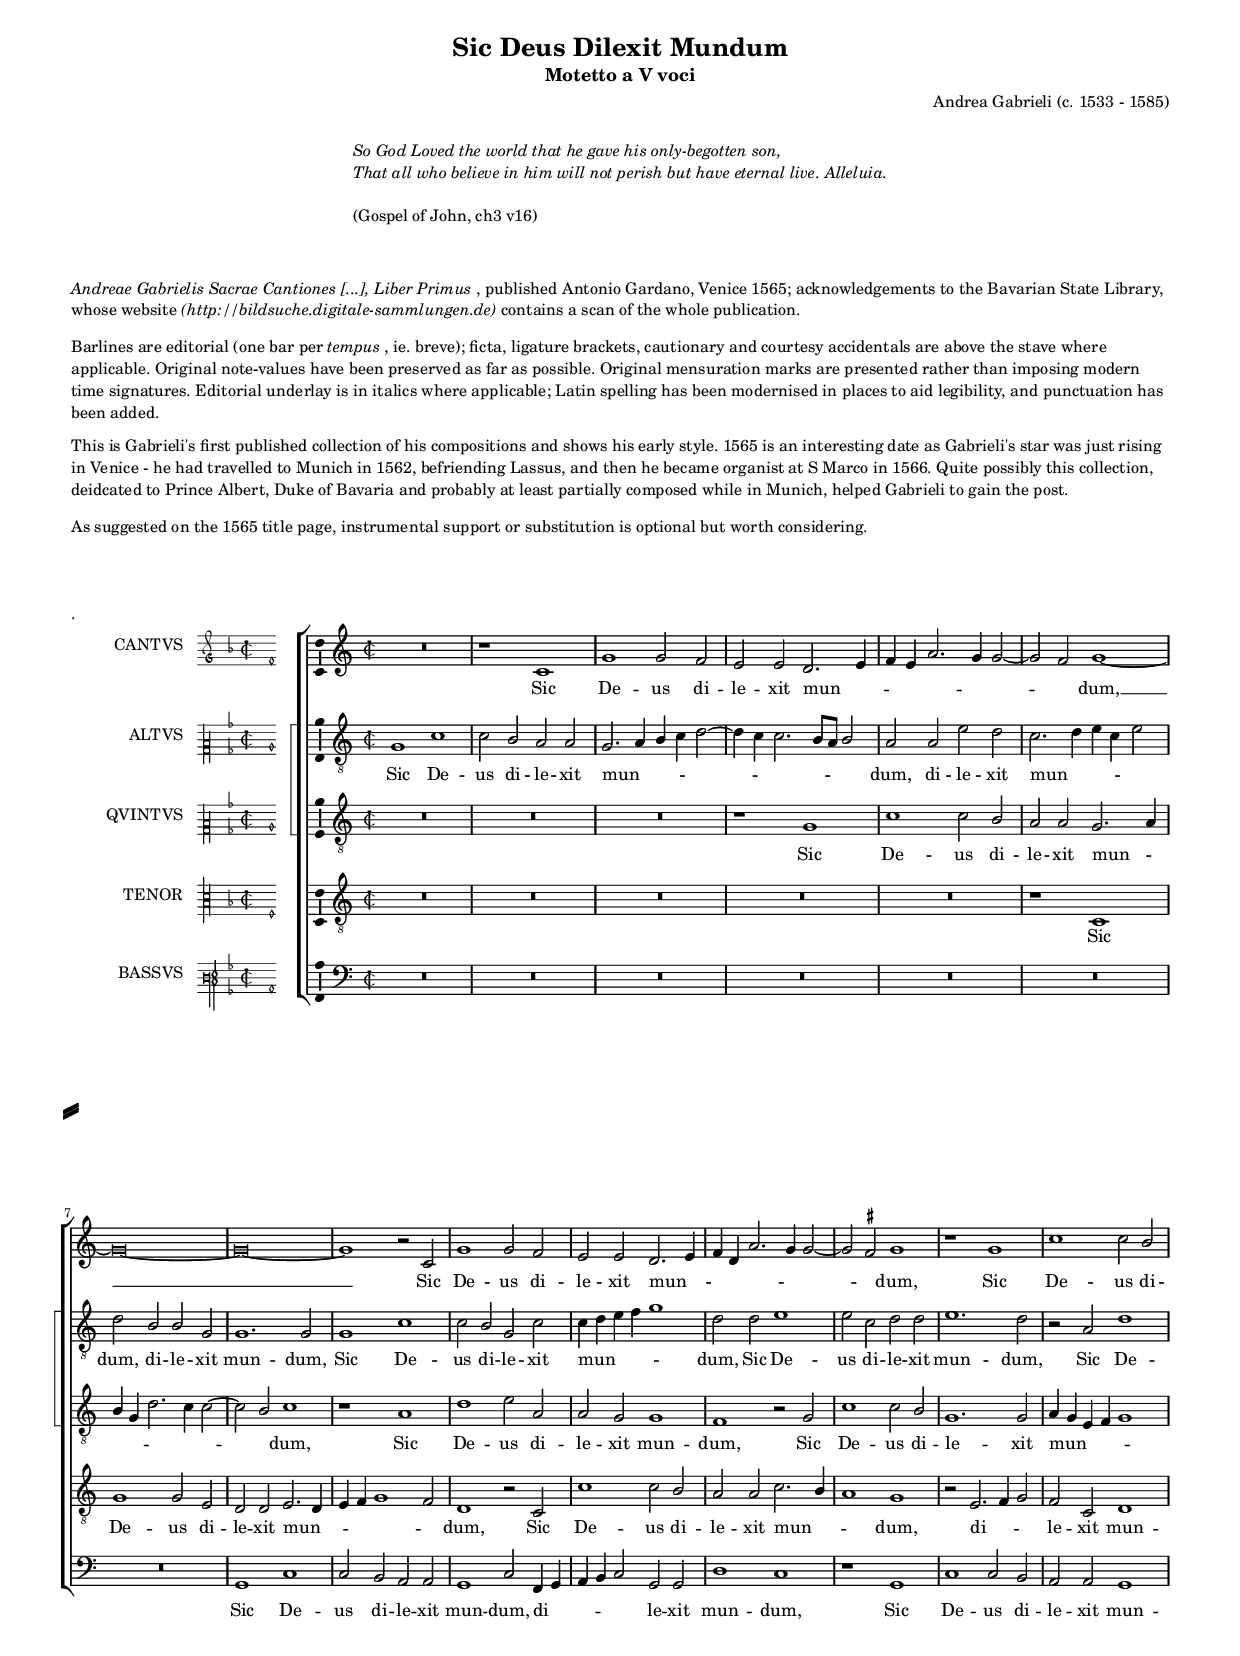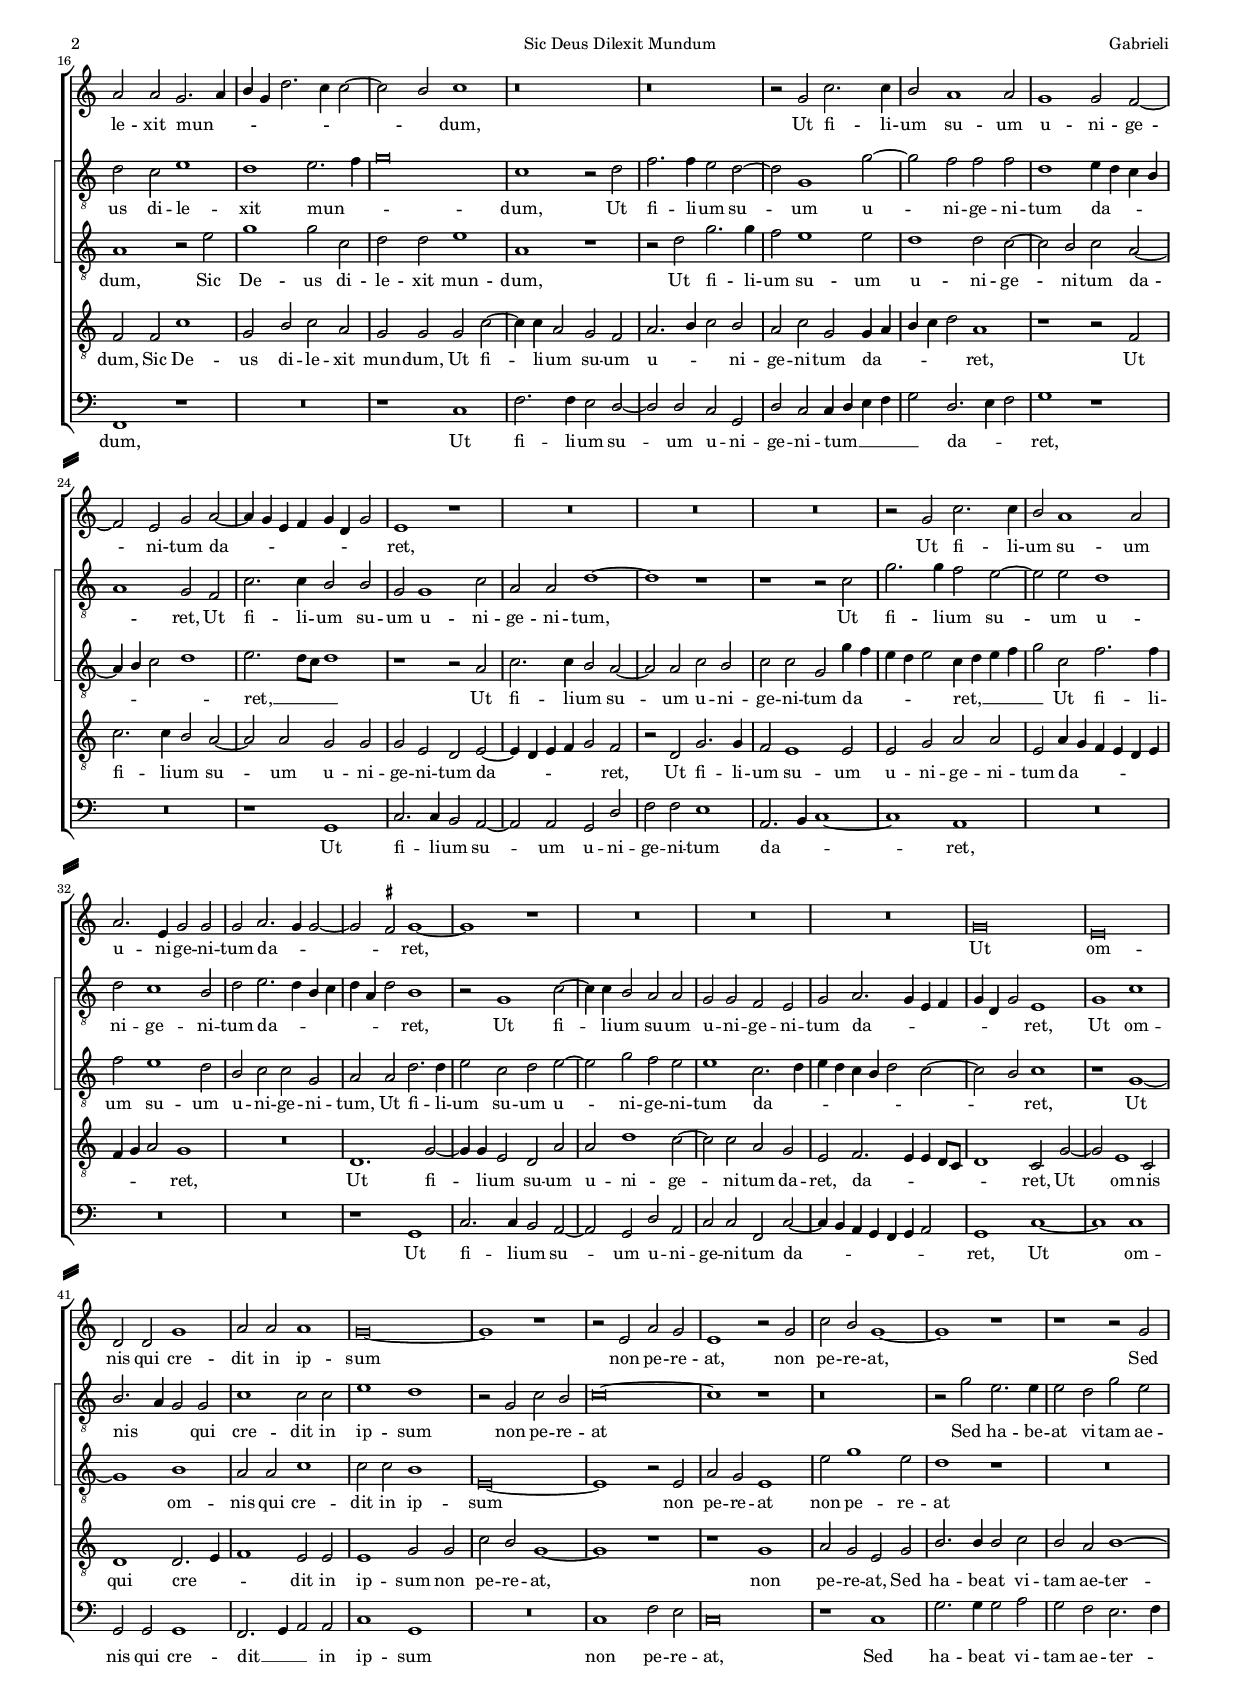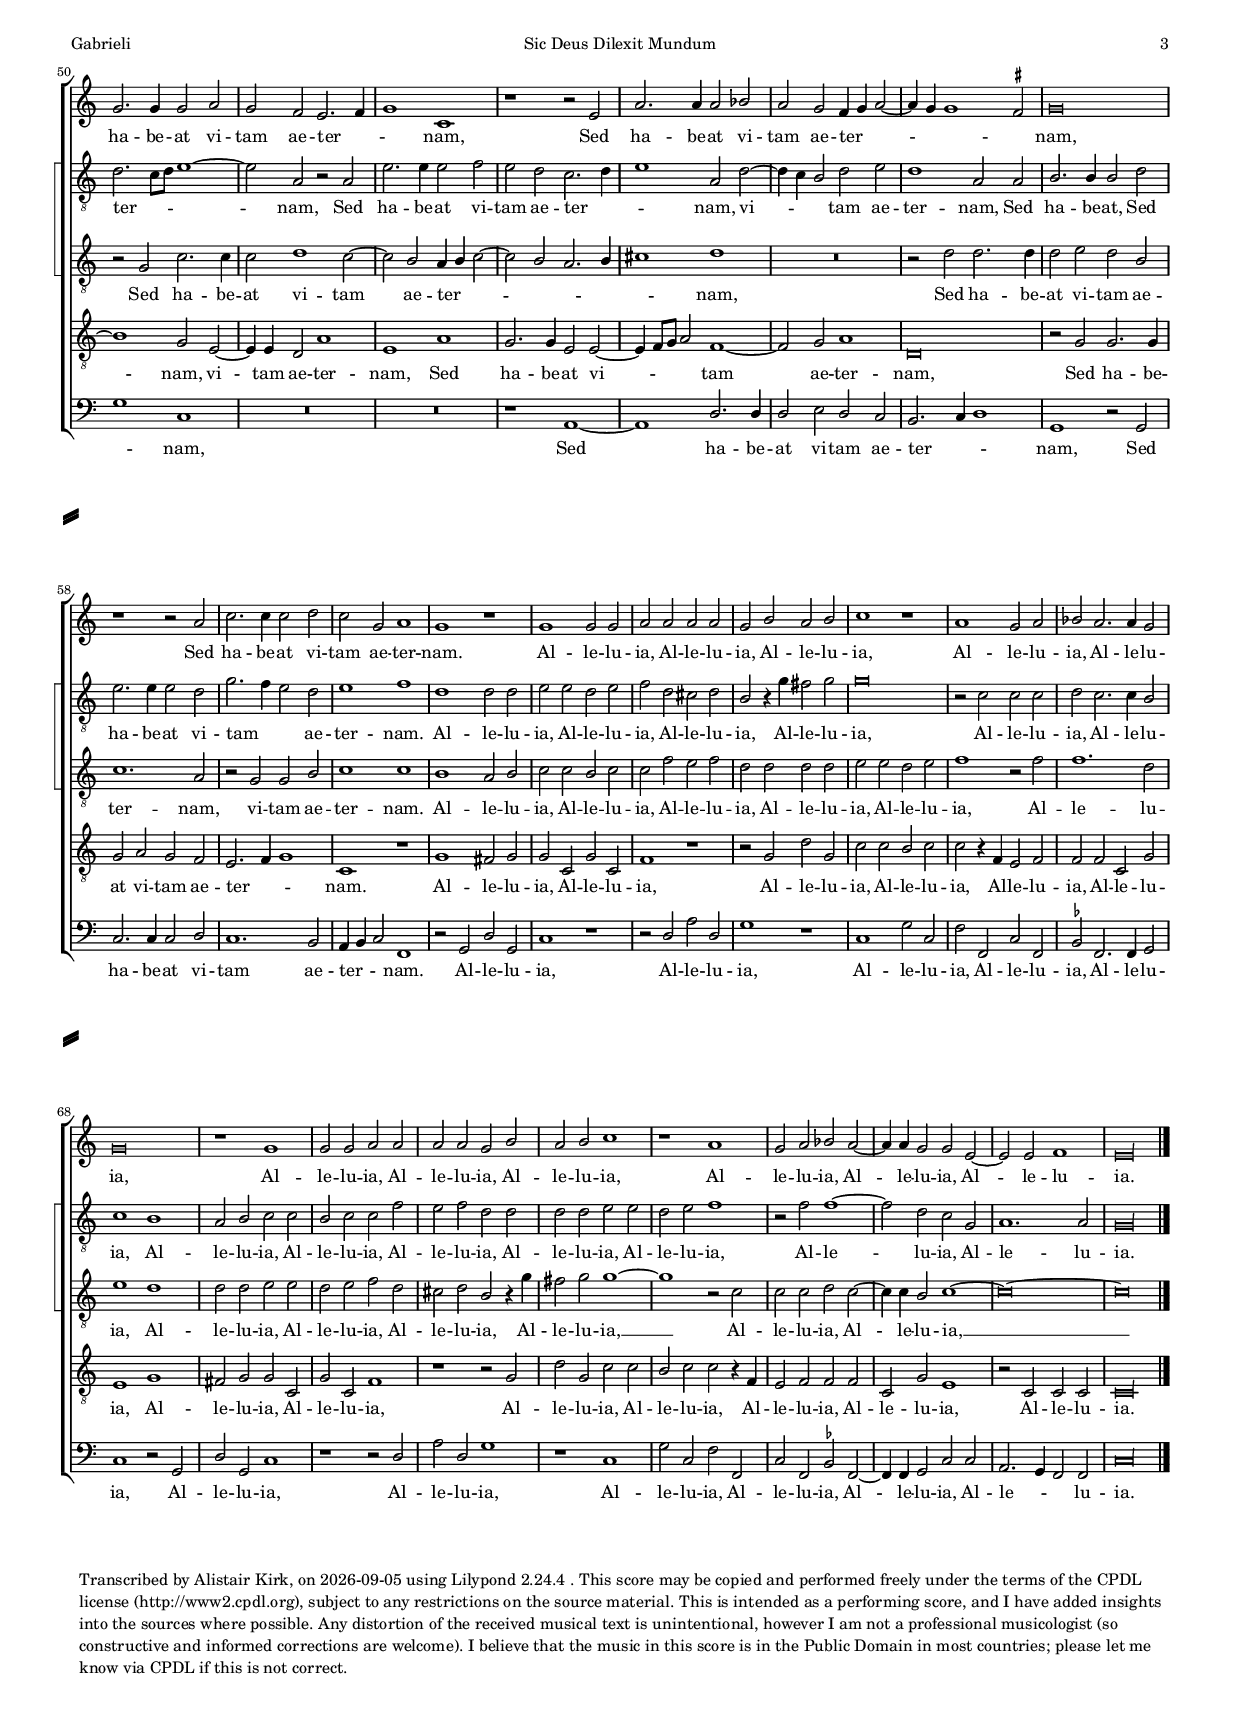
%
%  Alistair Kirk's Lilypond Template for Polyphonic Music - last revised 2018-09-03.
%
%
%  If you can't be bothered to learn how to use lilypond properly (fair enough) then you can still easily make many
%  commonly-needed changes to this score - including transposition, clefs, music size, titles etc etc - using my
%  easy online guide at https://guidallambert.github.io/MusicEditing/EasyLilypondCustomisation.html
%
%  Best edited using Frescobaldi!  Get it from frescobaldi.org - a highly recommended
%  Lilypond editor.  (I also highly recommend VSCode with its Git integration for version controlling.)
%


%%%%%%%%%%%%%%%%%%
% 1 - Description of this score
%%%%%%%%%%%%%%%%%%

%%% 1A - paper layout
%

#(set-default-paper-size "a4")
#(set-global-staff-size 14)
\paper {
        left-margin   = 12\mm
        right-margin   = 12\mm
        top-margin    = 10\mm
        bottom-margin = 10\mm
}

%%% 1B - titles
%

\header {
	title = "Sic Deus Dilexit Mundum"
	subtitle = "Motetto a V voci"
	% poet = ""
	% subsubtitle = "VIII Vocum"
	% arranger = ""
	composer = "Andrea Gabrieli (c. 1533 - 1585)"
	% opus=""
}

hcomposer = "Gabrieli"
htitle = "Sic Deus Dilexit Mundum"

%%% 1C - Transposition of the whole score.
%
% This works relative to c.
%  Ie. To keep the original pitch leave this as 'c' (without quotes).
% To transpose the whole score up a tone set to 'd'.  For down a tone, set to 'bes,' (note the comma) etc
%  Everything is transposed, including key signatures etc (but prefatory staves are not affected).

TranspositionInterval = g,



%%% 1D - clefs and stave labels
%

StaveAClef =  "treble"
StaveALabel =  "CANTVS"

StaveBClef =  "treble_8"
StaveBLabel =  "ALTVS"

StaveCClef =  "treble_8"
StaveCLabel =  "QVINTVS"

StaveDClef =  "treble_8"
StaveDLabel =  "TENOR"

StaveEClef =   "bass"
StaveELabel =   "BASSVS"

StaveFClef =  "treble_8"
StaveFLabel =   "Altus"

StaveGClef =   "treble_8"
StaveGLabel =   "Tenor"

StaveHClef =   "bass"
StaveHLabel =   "Bassus"

%%% 1E - key and time signature
%

gkeysig = {\key f \major}  %  Nb.  don't need to change this even if transposing - see above
global = {
	\time 2/1  %nb this might be overridden elsewhere (actually thinking of getting rid of it here...
	\gkeysig
        \override Score.MetronomeMark #'transparent = ##t
}

%%%1f  - What sound and tempo to use for the output MIDI file
%

% Tempo:
% Set the first number in the line below to set the playback speed.
% The number controls the length of the semibreve (which is the
% tactus of most 16th century polyphony written in tempus imperfectum)
% Suggest something in the range of 35 (very slow) to 65 (very fast).
% 45 is my default.

midiTactus = #(ly:make-moment 48 1)

% Playback sound:
% I think ocarina sounds a bit like a chamber organ on most General MIDI
% soundbanks, and annoys me the least of all the various terrible options,
% but suit yourself!
% "recorder" may also be useful on your computer??

MidiPlaybackSound = "ocarina"


%%%%%%%%%%%%%%%%%%
% 2 - Generic 'technical' settings (shouldn't usually need to change any of these unless personal preference suggests otherwise)
%%%%%%%%%%%%%%%%%%

\layout {
	\context {
		\Voice
			\remove "Note_heads_engraver"
			\consists "Completion_heads_engraver"
			\override NoteHead #'style = #'baroque

                         % These two go together!
                         \override Slur #'transparent = ##t
                         \override AccidentalSuggestion #'avoid-slur = #'inside  % Doesm't seem to help (in that ficta are shown way outside the stave when theres a slur) but does at least suppress all the error messages in the log file!


			\remove "Rest_engraver"
			\consists "Completion_rest_engraver"
                        \override Stem #'neutral-direction = #up

	}
	\context {
		\Staff
			\consists Ambitus_engraver
                        %% \override Stem #'thickness = #0.9
                        \RemoveEmptyStaves
	}
        \context {
                \StaffGroup
                        \consists "Separating_line_group_engraver"
	}
        \context {
                 \Score
                          \override BarNumber #'padding = #1.5
                          %\override BarNumber #'font-size = #1
                          %\override BarLine #'transparent = ##t	%% Uncomment for Mensurstriche (also change from ChoirStaff to Staffgroup and comment out completion_heads_engraver etc
                          %\override BarLine #'hair-thickness = #0.9   %% Example of how to manipulate barlines
        }
        \context {
                \Lyrics
                       %\override LyricText #'font-size = #1.2
                       %\override LyricText #'whiteout = ##t		% Might help with mensurstriche
                       %\override LyricExtender #'whiteout = ##t	% Might help with mensurstriche
                       %\override LyricHyphen #'whiteout = ##t		% Might help with mensurstriche
	}
}
\paper {
	ragged-last-bottom = ##f
  	ragged-bottom = ##f
	system-separator-markup = \slashSeparator
        evenHeaderMarkup=\markup  \fill-line { \fromproperty #'page:page-number-string \htitle \hcomposer }
	oddHeaderMarkup= \markup  \fill-line { \on-the-fly #not-first-page \hcomposer \on-the-fly #not-first-page \htitle \on-the-fly #not-first-page \fromproperty #'page:page-number-string }
         top-system-spacing #'basic-distance = #7    % Top stave is a bit too close to the page headers.
         % systems-per-page = 3  	% Lilypond rarely needs forcing like this...
         %  system-count = 13   	% ditto
         % page-count = 8    		% ditto
}




%%% The main musical content is in the two linked files below:



%%%%%%%%%%%%%%%%%%
% Some useful definitions for early music
%%%%%%%%%%%%%%%%%%

italicas=\override LyricText #'font-shape = #'italic
rectas=\override LyricText #'font-shape = #'upright
ss=\once \set suggestAccidentals = ##t
ficta = \once \set suggestAccidentals = ##t
date = #(strftime "%Y-%m-%d" (localtime (current-time)))
%m0 = \melismaEnd
%m1 = \melisma

%% Defining graphics for unusual mensural time signatures!
#(
  define ((double-time-signature2 glyph a) grob) (
       grob-interpret-markup grob (
          markup  (
            #:line ( #:musicglyph glyph #:number #:vcenter a )
          )
       )
  )
)
#(
  define ((double-time-signature3 glyph a b) grob) (
       grob-interpret-markup grob (
          markup  (
            #:line ( #:musicglyph glyph #:vcenter #:column (a b) )
          )
       )
  )
)
#(
  define ((custom-time-signature glyph) grob) (
       grob-interpret-markup grob (
          markup  (
            #:line ( #:musicglyph glyph)
          )
       )
  )
)


%%%%%%%%%%%%%%%%%%
% 3 - Score content: notes
%%%%%%%%%%%%%%%%%%

%\language "english"

StaveANotes = {

  % clef c1  % tweak / uncomment for debugging - this should override the clef in the score block

  \override Score.TimeSignature.stencil =
    #(custom-time-signature "timesig.mensural22")
  \time 2/1

  %\mark \markup \italic {"Prima Pars"}

  %\override Score.TimeSignature.stencil =
  %   #(double-time-signature2 "timesig.mensural98" "3")
  % \time 3/2

	R\breve r1
		f'1 c''1 c''2 bes'2 a'2 a'2 g'2.( a'4 bes'4 a'4 d''2. c''4 c''1 bes'2) c''\longa.
	r2	f'2 c''1 c''2 bes'2 a'2 a'2 g'2.( a'4 bes'4 g'4 d''2. c''4 c''1 \ficta b'2) c''1
	r1	c''1 f''1 f''2 e''2 d''2 d''2 c''2.( d''4 e''4 c''4 g''2. f''4 f''1 e''2) f''1
	r\longa r2
		c''2 f''2. f''4 e''2 d''1 d''2 c''1 c''2 bes'1 a'2 c''2 d''2.( c''4 a'4 bes'4 c''4 g'4 c''2) a'1
	r1 R\longa R\breve r2
		c''2 f''2. f''4 e''2 d''1 d''2 d''2. a'4 c''2 c''2 c''2 d''2.( c''4 c''1 \ficta b'2) c''\breve
	r1 R\breve R\longa
		c''\breve a'\breve g'2 g'2 c''1 d''2 d''2 d''1 c''\breve.
	r1 r2	a'2 d''2 c''2 a'1
	r2	c''2 f''2 e''2 c''\breve
	r1 r1 r2
		c''2 c''2. c''4 c''2 d''2 c''2 bes'2 a'2.( bes'4 c''1) f'1
	r1 r2	a'2 d''2. d''4 d''2 ees''2 d''2 c''2 bes'4( c''4 d''2. c''4 c''1 \ficta b'2) c''\breve
	r1 r2	d''2 f''2. f''4 f''2 g''2 f''2 c''2 d''1 c''1
	r1	c''1 c''2 c''2 d''2 d''2 d''2 d''2 c''2 e''2 d''2 e''2 f''1
	r1	d''1 c''2 d''2 ees''2 d''2. d''4 c''2 c''\breve
	r1 	c''1 c''2 c''2 d''2 d''2 d''2 d''2 c''2 e''2 d''2 e''2 f''1
	r1	d''1 c''2 d''2 ees''2 d''2. d''4 c''2 c''2 a'1 a'2 bes'1 a'\maxima*1/4

  % \cadenzaOn

  %  b'\maxima*1/4
    \bar "|."
  %\cadenzaOff


}
StaveBNotes = {

  % clef c3  % tweak / uncomment for debugging - this should override the clef in the score block

    		c'1 f'1 f'2 e'2 d'2 d'2 c'2.( d'4 e'4 f'4 g'2. f'4 f'2.( e'8 d'8 e'2) d'2
		d'2 a'2 g'2 f'2.( g'4 a'4 f'4 a'2) g'2
		e'2 e'2 c'2 c'1. c'2
		c'1 f'1 f'2 e'2 c'2 f'2 f'4( g'4 a'4 bes'4 c''1) g'2
		g'2 a'1 a'2 f'2 g'2 g'2 a'1. g'2
	r2	d'2 g'1 g'2 f'2 a'1 g'1 a'2.( bes'4 c''\breve) f'1
	r2	g'2 bes'2. bes'4 a'2 g'1 c'1 c''1 bes'2 bes'2 bes'2 g'1 a'4( g'4 f'4 e'4 d'1) c'2
		bes2 f'2. f'4 e'2 e'2 c'2 c'1 f'2 d'2 d'2 g'\breve
	r\breve r2
		f'2 c''2. c''4 bes'2 a'1 a'2 g'1 g'2 f'1 e'2 g'2 a'2.( g'4 e'4 f'4 g'4 d'4 g'2) e'1
	r2	c'1 f'2. f'4 e'2 d'2 d'2 c'2 c'2 bes2 a2 c'2 d'2.( c'4 a4 bes4 c'4 g4 c'2) a1
		c'1 f'1 e'2.( d'4 c'2) c'2 f'1 f'2 f'2 a'1 g'1
	r2	c'2 f'2 e'2 f'\breve.
	r1 r\breve r2
		c''2 a'2. a'4 a'2 g'2 c''2 a'2 g'2.( f'8 g'8 a'1.) d'2
	r2	d'2 a'2. a'4 a'2 bes'2 a'2 g'2 f'2.( g'4 a'1) d'2
		g'2.( f'4 e'2) g'2 a'2 g'1 d'2
		d'2 e'2. e'4 e'2
		g'2 a'2. a'4 a'2 g'2 c''2.( bes'4 a'2) g'2 a'1 bes'1
		g'1 g'2 g'2 a'2 a'2 g'2 a'2 bes'2 g'2 fis'2 g'2 e'2
	r4	c''4 b'2 c''2 c''\breve
	r2	f'2 f'2 f'2 g'2 f'2. f'4 e'2 f'1
		e'1 d'2 e'2 f'2 f'2 e'2 f'2 f'2
		bes'2 a'2 bes'2 g'2 g'2 g'2 g'2 a'2
		a'2 g'2 a'2 bes'1
	r2	bes'2 bes'1. g'2 f'2
		c'2 d'1. d'2 c'\maxima*1/4

}
StaveDNotes = {

  % clef c4  % tweak / uncomment for debugging - this should override the clef in the score block
  	R\longa R\longa R\breve r1
		f1 c'1 c'2  a2 g2 g2 a2.( g4 a4 bes4 c'1 bes2) g1
	r2	f2 f'1 f'2 e'2 d'2 d'2 f'2.( e'4 d'1) c'1
	r2	a2.( bes4 c'2) bes2 f2 g1 bes2
		bes2 f'1 c'2 e'2 f'2 d'2 c'2 c'2
		c'2 f'2. f'4 d'2 c'2 bes2 d'2.( e'4 f'2) e'2 d'2 f'2 c'2 c'4( d'4 e'4 f'4 g'2) d'1
	r1 r2	bes2 f'2. f'4 e'2 d'1 d'2 c'2 c'2 c'2 a2 g2 a2.( g4 a4 bes4 c'2) bes2
	r2	g2 c'2. c'4 bes2 a1 a2 a2 c'2 d'2 d'2 a2 d'4( c'4 bes4 a4 g4 a4 bes4 c'4 d'2) c'1
	R\breve
		g1. c'2. c'4 a2 g2 d'2 d'2 g'1 f'1 f'2 d'2 c'2 a2
		bes2.( a4 a4 g8 f8 g1) f2
		c'1 a1 f2 g1 g2.( a4 bes1) a2 a2 a1 c'2 c'2 f'2 e'2 c'\breve
	r\breve
		c'1 d'2 c'2 a2
		c'2 e'2. e'4 e'2 f'2 e'2 d'2 e'\breve c'2
		a2. a4 g2 d'1 a1
		d'1 c'2. c'4 a2 a2.( bes8 c'8 d'2) bes1. c'2 d'1 g\breve
	r2	c'2 c'2. c'4 c'2 d'2 c'2 bes2 a2.( bes4 c'1) f1
	r1	c'1 b2 c'2 c'2 f2 c'2 f2 bes1
	r1 r2	c'2 g'2 c'2 f'2 f'2 e'2 f'2 f'2
	r4	bes4 a2 bes2 bes2 bes2 f2 c'2 a1
		c'1 b2 c'2 c'2 f2 c'2 f2 bes1
	r1 r2	c'2 g'2 c'2 f'2 f'2 e'2 f'2 f'2
        r4	bes4 a2 bes2 bes2 bes2 f2 c'2 a1
	r2	f2 f2 f2 f\maxima*1/4

}
StaveCNotes = {

  % clef c4  % tweak / uncomment for debugging - this should override the clef in the score block

  	R\longa R\breve r1
		c'1 f'1 f'2 e'2 d'2 d'2 c'2.( d'4 e'4 c'4 g'2. f'4 f'1 e'2) f'1
	r1	d'1 g'1 a'2 d'2 d'2 c'2 c'1 bes1
	r2	c'2 f'1 f'2 e'2 c'1. c'2 d'4( c'4 a4 bes4 c'1) d'1
	r2	a'2 c''1 c''2 f'2 g'2 g'2 a'1 d'1
	r1 r2	g'2 c''2. c''4 bes'2 a'1 a'2 g'1 g'2 f'1 e'2 f'2 d'2.( e'4 f'2 g'1) a'2.( g'8 f'8 g'1)
	r1 r2	d'2 f'2. f'4 e'2 d'1 d'2 f'2 e'2 f'2 f'2 c'2 c''4( bes'4 a'4 g'4 a'2) f'4( g'4 a'4 bes'4 c''2)
		f'2 bes'2. bes'4 bes'2 a'1 g'2 e'2 f'2 f'2 c'2 d'2
		d'2 g'2. g'4 a'2 f'2 g'2 a'1 c''2 bes'2 a'2 a'1 f'2.( g'4 a'4 g'4 f'4 e'4 g'2 f'1 e'2) f'1
	r1	c'\breve e'1 d'2 d'2 f'1 f'2 f'2 e'1 a\breve.
	r2	a2 d'2 c'2 a1 a'2 c''1 a'2 g'1
	r1 R\breve r2
		c'2   f'2. f'4 f'2 g'1 f'1 e'2 d'4( e'4 f'1 e'2 d'2. e'4 fis'1) g'1
	R\breve r2
		g'2 g'2. g'4 g'2 a'2 g'2 e'2 f'1. d'2
	r2	c'2 c'2 e'2 f'1 f'1
		e'1 d'2 e'2 f'2 f'2 e'2 f'2 f'2 bes'2 a'2 bes'2 g'2
		g'2 g'2 g'2 a'2 a'2 g'2 a'2 bes'1
	r2	bes'2 bes'1. g'2 a'1 g'1 g'2 g'2 a'2
		a'2 g'2 a'2 bes'2 g'2 fis'2 g'2 e'2
	r4	c''4 b'2 c''2 c''\breve
	r2	f'2 f'2 f'2 g'2 f'2. f'4 e'2 f'1~ f'\maxima*1/2
}
StaveENotes = {
	R\longa R\longa R\longa R\breve
		c1 f1 f2 e2 d2 d2 c1 f2 bes,4( c4 d4 e4 f2) c2 c2 g1 f1
	r1	c1 f1 f2 e2 d2 d2 c1 bes,1
	r1 R\breve r1
		f1 bes2. bes4 a2 g1 g2 f2 c2 g2 f2 f4( g4 a4 bes4 c'2) g2.( a4 bes2) c'1
	r1 R\breve r1
		c1 f2. f4 e2 d1 d2 c2 g2 bes2 bes2 a1 d2.( e4 f\breve)d1
	R\longa R\breve r1
		c1 f2. f4 e2 d1 c2 g2 d2 f2 f2 bes,2 f2.( e4 d4 c4 bes,4 c4 d2) c1
		f\breve f1 c2 c2 c1 bes,2.( c4 d2) d2 f1 c1
	R\breve
		f1 bes2 a2 f\breve
	r1	f1 c'2. c'4 c'2 d'2 c'2 bes2 a2.( bes4 c'1) f1
	R\longa r1
		d\breve	g2. g4 g2 a2 g2 f2 e2.( f4 g1) c1
	r2	c2 f2. f4 f2 g2 f1. e2 d4( e4 f2) bes,1
	% Alleluia
	r2	c2 g2 c2 f1
	r1 r2	g2 d'2 g2 c'1
	r1	f1 c'2 f2 bes2 bes,2 f2 bes,2 \ficta ees2 bes,2. bes,4 c2 f1
	r2	c2 g2 c2 f1
	r1 r2	g2 d'2 g2 c'1
	r1	f1 c'2 f2 bes2 bes,2 f2 bes,2 \ficta ees2 bes,2. bes,4 c2 f2
		f2 d2.( c4 bes,2) bes,2 f\maxima*1/4


}
StaveFNotes = { bes }
StaveGNotes = { bes }
StaveHNotes = { bes }

% Convenient overrides - comment and uncomment to add and remove staves for quick debugging / rendering purposes:
% StaveANotes = {  }
% StaveBNotes = {  }
% StaveCNotes = {  }
% StaveDNotes = {  }
% StaveENotes = {  }
% StaveFNotes = {  }
% StaveGNotes = {  }
% StaveHNotes = {  }

%%%%%%%%%%%%%%%%%%
% 4 - Score content: text / lyrics
%%%%%%%%%%%%%%%%%%

StaveALyrics = \lyricmode {
	Sic De -- us di -- le -- xit mun -- dum, __
	Sic De -- us di -- le -- xit mun -- dum,
	Sic De -- us di -- le -- xit mun -- dum,
	Ut fi -- li -- um su -- um u -- ni -- ge -- ni -- tum da -- ret,
	Ut fi -- li -- um su -- um u -- ni -- ge -- ni -- tum da -- ret,
	Ut om -- nis qui cre -- dit in ip -- sum non pe -- re -- at,
		non pe -- re -- at,
	Sed ha -- be -- at vi -- tam ae -- ter -- nam,
	Sed ha -- be -- at vi -- tam ae -- ter -- nam,
	Sed ha -- be -- at vi -- tam ae -- ter -- nam.
	Al -- le -- lu -- ia, Al -- le -- lu -- ia,
	Al -- le -- lu -- ia, Al -- le -- lu -- ia,
	Al -- le -- lu -- ia, Al -- le -- lu -- ia,
	Al -- le -- lu -- ia, Al -- le -- lu -- ia,
	Al -- le -- lu -- ia, Al -- le -- lu -- ia,
	Al -- le -- lu -- ia.
}
StaveBLyrics = \lyricmode {
	Sic De -- us di -- le -- xit mun -- dum,
		di -- le -- xit mun -- dum,
		di -- le -- xit mun -- dum,
		Sic De -- us di -- le -- xit mun -- dum,
		Sic De -- us di -- le -- xit mun -- dum,
		Sic De -- us di -- le -- xit mun -- dum,
	Ut fi -- li -- um su -- um u -- ni -- ge -- ni -- tum da -- ret,
		Ut fi -- li -- um su -- um u -- ni -- ge -- ni -- tum,
		Ut fi -- li -- um su -- um u -- ni -- ge -- ni -- tum da -- ret,
		Ut fi -- li -- um su -- um u -- ni -- ge -- ni -- tum da -- ret,
	Ut om -- nis qui cre -- dit in ip -- sum non pe -- re -- at
	Sed ha -- be -- at vi -- tam ae -- ter -- nam,
		Sed ha -- be -- at vi -- tam ae -- ter -- nam,
		vi -- tam ae -- ter -- nam,
		Sed ha -- be -- at,
		Sed ha -- be -- at vi -- tam ae -- ter -- nam.
	Al -- le -- lu -- ia, 	Al -- le -- lu -- ia,
	        Al -- le -- lu -- ia, 	Al -- le -- lu -- ia,
	        Al -- le -- lu -- ia, 	Al -- le -- lu -- ia,
	        Al -- le -- lu -- ia, 	Al -- le -- lu -- ia,
	        Al -- le -- lu -- ia, 	Al -- le -- lu -- ia,
	        Al -- le -- lu -- ia, 	Al -- le -- lu -- ia,
	        Al -- le -- lu -- ia.
}
StaveDLyrics = \lyricmode {
  	Sic De -- us di -- le -- xit mun -- dum,
		Sic De -- us di -- le -- xit mun -- dum,
		di -- le -- xit mun -- dum,
		Sic De -- us di -- le -- xit mun -- dum,
	Ut fi -- li -- um su -- um u -- ni -- ge -- ni -- tum da -- ret,
		Ut fi -- li -- um su -- um u -- ni -- ge -- ni -- tum da -- ret,
		Ut fi -- li -- um su -- um u -- ni -- ge -- ni -- tum da -- ret,
		Ut fi -- li -- um su -- um u -- ni -- ge -- ni -- tum da -- ret,
                da -- ret,
	Ut om -- nis qui cre -- dit in ip -- sum non pe -- re -- at,
		non pe -- re -- at,
	Sed ha -- be -- at vi -- tam ae -- ter -- nam,
		vi -- tam ae -- ter -- nam,
		Sed ha -- be -- at vi -- tam ae -- ter -- nam,
		Sed ha -- be -- at vi -- tam ae -- ter -- nam.
	Al -- le -- lu -- ia, 	Al -- le -- lu -- ia,
	Al -- le -- lu -- ia, 	Al -- le -- lu -- ia,
	Al -- le -- lu -- ia, 	Al -- le -- lu -- ia,
	Al -- le -- lu -- ia, 	Al -- le -- lu -- ia,
	Al -- le -- lu -- ia, 	Al -- le -- lu -- ia,
	Al -- le -- lu -- ia, 	Al -- le -- lu -- ia,
	Al -- le -- lu -- ia.

}
StaveCLyrics = \lyricmode {
  	Sic De -- us di -- le -- xit mun -- dum,
		Sic De -- us di -- le -- xit mun -- dum,
		Sic De -- us di -- le -- xit mun -- dum,
		Sic De -- us di -- le -- xit mun -- dum,
	Ut fi -- li -- um su -- um u -- ni -- ge -- ni -- tum da -- ret, __
	        Ut fi -- li -- um su -- um u -- ni -- ge -- ni -- tum da -- ret, __
		Ut fi -- li -- um su -- um u -- ni -- ge -- ni -- tum,
		Ut fi -- li -- um su -- um u -- ni -- ge -- ni -- tum da -- ret,
	Ut om -- nis qui cre -- dit in ip -- sum non pe -- re -- at
		non pe -- re -- at
	Sed ha -- be -- at vi -- tam ae -- ter -- nam,
		Sed ha -- be -- at vi -- tam ae -- ter -- nam,
		vi -- tam ae -- ter -- nam.
	Al -- le -- lu -- ia, 	Al -- le -- lu -- ia,
	        Al -- le -- lu -- ia, 	Al -- le -- lu -- ia,
	        Al -- le -- lu -- ia, 	Al -- le -- lu -- ia,
	        Al -- le -- lu -- ia, 	Al -- le -- lu -- ia,
	        Al -- le -- lu -- ia, 	Al -- le -- lu -- ia, __
	        Al -- le -- lu -- ia, 	Al -- le -- lu -- ia, __
	        Al -- le -- lu -- ia, 	Al -- le -- lu -- ia.

}
StaveELyrics = \lyricmode {
  	Sic De -- us di -- le -- xit mun -- dum,
		di -- le -- xit mun -- dum,
		Sic De -- us di -- le -- xit mun -- dum,
	Ut fi -- li -- um su -- um u -- ni -- ge -- ni -- tum __ da -- ret,
		Ut fi -- li -- um su -- um u -- ni -- ge -- ni -- tum da -- ret,
		Ut fi -- li -- um su -- um u -- ni -- ge -- ni -- tum da -- ret,
	Ut om -- nis qui cre -- dit __ in ip -- sum non pe -- re -- at,
	Sed ha -- be -- at vi -- tam ae -- ter -- nam,
		Sed ha -- be -- at vi -- tam ae -- ter -- nam,
		Sed ha -- be -- at vi -- tam ae -- ter -- nam.
	Al -- le -- lu -- ia, 	Al -- le -- lu -- ia,
	Al -- le -- lu -- ia, 	Al -- le -- lu -- ia,
	Al -- le -- lu -- ia, 	Al -- le -- lu -- ia,
	Al -- le -- lu -- ia, 	Al -- le -- lu -- ia,
	Al -- le -- lu -- ia, 	Al -- le -- lu -- ia,
	Al -- le -- lu -- ia.

}
StaveFLyrics = \lyricmode { A }
StaveGLyrics = \lyricmode { A }

 % Tanslation and attribution of text
 \markup {
        \vspace #1
	\fill-line {
		\column {
      \vspace #1
			\line { \italic { So God Loved the world that he gave his only-begotten son, } }
			\line { \italic { That all who  believe in him will not perish but have eternal live.  Alleluia. } }

			\vspace #1
			\line { (Gospel of John, ch3 v16) }


		}
	}
}


%%%%%%%%%%%%%%%%%%
% 5 - Editorial content, including prefatory stave / incipit settings and notes
%%%%%%%%%%%%%%%%%%

 %  Should very rarely need to be touched once a given piece has been typeset

% 5a Editorial method and comments
\markup {
    \vspace #3
    \column {
          %\wordwrap  { \italic { Music source and editorial comments go here.} }

          \wordwrap  {
              \italic {Andreae Gabrielis Sacrae Cantiones [...], Liber Primus}
              , published Antonio Gardano, Venice 1565;
              acknowledgements to the Bavarian State Library,
              whose website \italic{(http://bildsuche.digitale-sammlungen.de)} contains a scan of the whole publication.
          }
          \vspace #1
          \wordwrap  {
              Barlines are editorial (one bar per \italic {tempus}, ie. breve);
              ficta, ligature brackets, cautionary and courtesy accidentals are above the stave where applicable.
              Original note-values have been preserved as far as possible.
              Original mensuration marks are presented rather than imposing modern time signatures.
              Editorial underlay is in italics where applicable;
              Latin spelling has been modernised in places to aid legibility, and punctuation has been
              added.
          }
          \vspace #1
          \wordwrap {
              This is Gabrieli's first published collection of his compositions
              and shows his early style.  1565 is an interesting date as Gabrieli's
              star was just rising in Venice - he had travelled to Munich in 1562,
              befriending Lassus, and then he became organist at S Marco in 1566.
              Quite possibly this collection,  deidcated to Prince Albert, Duke of Bavaria
              and probably at least partially composed while in Munich,
              helped Gabrieli to gain the post.
          }
          \vspace #1
          \wordwrap {
              As suggested on the 1565 title page, instrumental support or substitution
              is optional but worth considering.
	  }
	  \vspace #3
	  .
    }
}

%% 5b - Plainsong incipit - obviously, comment out as required.
%\score   {
%    \transpose c \TranspositionInterval <<
%          \new Staff \with { \remove "Time_signature_engraver" \remove "Ambitus_engraver" } {
%                \set Staff.instrumentName = "Intonation"
%                \clef "treble_8"  \global  \cadenzaOn              <<  {
%                          \override Voice.Slur #'tran%sparent = ##f
%                          f4 s8 f4 s8 f4( g4) s8 g4.
%                      }\addlyrics {  In -- ci -- pit here. }
%               >>
%          }
%     >>
%    \layout {\context { \Voice \remove "Stem_engraver" } }
%}


% 5c - Prefatory staves
\layout {   % Need to modify a couple of settings in the main score layout as well
             indent=4\cm
              \context { \Staff
                         \override InstrumentName #'padding = 2
                         \override InstrumentName #'self-alignment-X = #RIGHT
              }
}
PrefatorySettings = {
  		%\override NoteHead   #'style = #'neomensural      % ie. can set to either Mensural or Neomensural
		%\override Rest #'style = #'neomensural
		%\override Staff.TimeSignature #'style = #'neomensural
                \override Flag #'style = #'mensural
                \autoBeamOff
                 \override Staff.InstrumentName #'Y-extent = #'(-4 . 4)
                 \override Staff.InstrumentName #'self-alignment-X = #RIGHT
                \override Staff.InstrumentName #'padding = 2
                % Uncomment these if you want eg. double b flat in key sig using c2 or f3 clef etc
                % May also have to tweak the numbers (4 vs 5 etc)
                \override Staff.KeySignature.flat-positions = #'((-4 . 4))
                \override Staff.KeySignature.sharp-positions = #'((-4 . 4))
                \cadenzaOn
                \key f \major
		            \time 2/2
                \huge
}
PrefatoryLayout = \layout {   % Set the layout inside the incipit
		\context {\Voice
			\remove Ligature_bracket_engraver
			\consists Mensural_ligature_engraver

		}
                \context { \Staff \remove Ambitus_engraver}
		line-width=5
                indent =  0
                ragged-right = ##f
		ragged-last = ##f
                system-count = #1
}
PrefStaveA = \markup {
	\score {
                \new MensuralVoice {
                    \set Staff.instrumentName=\StaveALabel
                    \PrefatorySettings
                    \clef "petrucci-g2"
                    f'1
                     \bar"" \skip1
		}  \layout {\PrefatoryLayout}
	}
}
PrefStaveB = \markup {
	\score {
                \new MensuralVoice {
                    \set Staff.instrumentName=\StaveBLabel
                    \PrefatorySettings
                    \clef "petrucci-c2"
                    c'1
                     \bar"" \skip1
		}  \layout {\PrefatoryLayout}
	}
}
PrefStaveC = \markup {
	\score {
                \new MensuralVoice {
                    \set Staff.instrumentName=\StaveCLabel
                    \PrefatorySettings
                    \clef "petrucci-c2"
                    c'1
                     \bar"" \skip1
		}  \layout {\PrefatoryLayout}
	}
}
PrefStaveD = \markup {
	\score {
                \new MensuralVoice {
                    \set Staff.instrumentName=\StaveDLabel
                    \PrefatorySettings
                    \clef "petrucci-c3"
                    f1
                     \bar"" \skip1
		}  \layout {\PrefatoryLayout}
	}
}
PrefStaveE = \markup {
	\score {
          \new MensuralVoice {
                    \set Staff.instrumentName=\StaveELabel
                    \PrefatorySettings
                    \clef "petrucci-f3"
                    c1
                     \bar"" \skip1
		}  \layout {\PrefatoryLayout}
	}
}
PrefStaveF = \markup {
	\score {
                \new MensuralVoice {
                    \set Staff.instrumentName=\StaveFLabel
                    \PrefatorySettings
                    \clef "petrucci-f4"
                    g2
                     \bar"" \skip1
		}  \layout {\PrefatoryLayout}
	}
}
PrefStaveG = \markup {
	\score {
                \new MensuralVoice {
                    \set Staff.instrumentName=\StaveGLabel
                    \PrefatorySettings
                    \clef "petrucci-f4"
                    g2
                     \bar"" \skip1
		}  \layout {\PrefatoryLayout}
	}
}
PrefStaveH = \markup {
	\score {
                \new MensuralVoice {
                    \set Staff.instrumentName=\StaveHLabel
                    \PrefatorySettings
                    \clef "petrucci-f4"
                    f2
                     \bar"" \skip1
		}  \layout {\PrefatoryLayout}
	}
}





\version "2.18"





\header {
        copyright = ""
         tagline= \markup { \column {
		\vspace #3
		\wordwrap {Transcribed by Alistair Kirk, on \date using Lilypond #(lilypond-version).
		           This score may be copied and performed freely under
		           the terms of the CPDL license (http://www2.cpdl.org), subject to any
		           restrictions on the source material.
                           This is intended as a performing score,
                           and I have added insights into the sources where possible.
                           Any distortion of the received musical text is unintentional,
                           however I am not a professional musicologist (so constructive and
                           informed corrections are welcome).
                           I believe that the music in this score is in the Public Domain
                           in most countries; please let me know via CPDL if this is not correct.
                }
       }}
}




%%%%%%%%%%%%%%%%%%
% 6 - Staff definitions
%%%%%%%%%%%%%%%%%%

% Should very rarely need to be touched once a given piece has been typeset
%
% Nb. this is the really main structure of the .ly file;
% it needs to go at the end because it references variables
% containing the notes and lyrics etc, which need to have
% been defined before the parser reads this section
%
% When making a new edition, just comment out the staves you don't need.

\score {
	\transpose c \TranspositionInterval <<
		\new ChoirStaff = "MainChoirStaff" <<	 	% choir staff = group of staves formatted for a choir

                  \set ChoirStaff.systemStartDelimiterHierarchy = #'(SystemStartBracket  a (SystemStartSquare b c) d e )  % Uncomment and twiddle to create square brackets for gouping staves etc
			\set ChoirStaff.midiInstrument = \MidiPlaybackSound  %  "recorder" and "tuba" may also  be useful?
                        %\set ChoirStaff.midiMaximumVolume = 127  % Need to find a good value for this.

                        \new Staff = "StaveA" { <<
                              \new Voice = "StaveAVoice"  {
                                    \set Staff.instrumentName =\PrefStaveA
                                    %\set Staff.shortInstrumentName =
                                    %\StaveALabel[1]
                                    \set Staff.midiPanPosition = #-0.8
                                    \clef \StaveAClef
                                    \global		% inherit key and time sig etc from the score
                                    \StaveANotes		% actual notes are in a variable as defined above
                                    %\bar "|." 		% nb. final barline only necessary in one voice
                              }
                        >> }
			\new Lyrics = "StaveA_Lyrics" \lyricsto StaveAVoice { \StaveALyrics }

                        \new Staff = "StaveB" { <<
                              \new Voice = "StaveBVoice"  {
                                    \set Staff.instrumentName =\PrefStaveB
                                    \set Staff.midiPanPosition = #0.8
                                    \clef \StaveBClef
                                    \global		% inherit key and time sig etc from the score
                                    \StaveBNotes		% actual notes are in a variable as defined above
                              }
                        >> }
			\new Lyrics = "StaveB_Lyrics" \lyricsto StaveBVoice { \StaveBLyrics }

                         \new Staff = "StaveC" { <<
                              \new Voice = "StaveCVoice"  {
                                    \set Staff.instrumentName =\PrefStaveC
                                    \set Staff.midiPanPosition = #-0.4
                                    \clef \StaveCClef
                                    \global		% inherit key and time sig etc from the score
                                    \StaveCNotes		% actual notes are in a variable as defined above
                              }
                        >> }
			\new Lyrics = "StaveC_Lyrics" \lyricsto StaveCVoice { \StaveCLyrics }

                        \new Staff = "StaveD" { <<
                              \new Voice = "StaveDVoice"  {
                                    \set Staff.instrumentName =\PrefStaveD
                                    \set Staff.midiPanPosition = #0.4
                                    \clef \StaveDClef
                                    \global		% inherit key and time sig etc from the score
                                    \StaveDNotes		% actual notes are in a variable as defined above
                              }
                        >> }
			\new Lyrics = "StaveD_Lyrics" \lyricsto StaveDVoice { \StaveDLyrics }

                        \new Staff = "StaveE" { <<
                             \new Voice = "StaveEVoice"  {
                                    \set Staff.instrumentName =\PrefStaveE
                                    \set Staff.midiPanPosition = #0.4
                                    \clef \StaveEClef
                                   \global		% inherit key and time sig etc from the score
                                    \StaveENotes		% actual notes are in a variable as defined above
                              }
                        >> }
			\new Lyrics = "StaveE_Lyrics" \lyricsto StaveEVoice { \StaveELyrics }

                        %\new Staff = "StaveF" { <<
                        %      \new Voice = "StaveFVoice"  {
                        %            \set Staff.instrumentName =\PrefStaveF
                        %	     \set Staff.midiPanPosition = #0.4
                        %            \clef \StaveFClef
                        %            \global		% inherit key and time sig etc from the score
                        %            \StaveFNotes		% actual notes are in a variable as defined above
                        %      }
                        %>> }
			%\new Lyrics = "StaveF_Lyrics" \lyricsto StaveFVoice { \StaveFLyrics }

                        % \new Staff = "StaveG" { <<
                        %      \new Voice = "StaveGVoice"  {
                        %            \set Staff.instrumentName =\PrefStaveG
                        %	     \set Staff.midiPanPosition = #0.4
                        %            \clef \StaveGClef
                        %            \global		% inherit key and time sig etc from the score
                        %            \StaveGNotes		% actual notes are in a variable as defined above
                        %      }
                        %>> }
			%\new Lyrics = "StaveG_Lyrics" \lyricsto StaveGVoice { \StaveGLyrics }

                        %\new Staff = "StaveH" { <<
                        %      \new Voice = "StaveHVoice"  {
                        %            \set Staff.instrumentName =\PrefStaveH
                        %	     \set Staff.midiPanPosition = #0.4
                        %            \clef \StaveHClef
                        %            \global		% inherit key and time sig etc from the score
                        %            \StaveHNotes		% actual notes are in a variable as defined above
                        %      }
                        %>> }
			%\new Lyrics = "StaveH_Lyrics" \lyricsto StaveHVoice { \StaveHLyrics }
                >>
	>>
	\layout {}
	\midi {
		\context { \Score
			tempoWholesPerMinute = \midiTactus
                }
	}
}
\version "2.18"



\version "2.18"